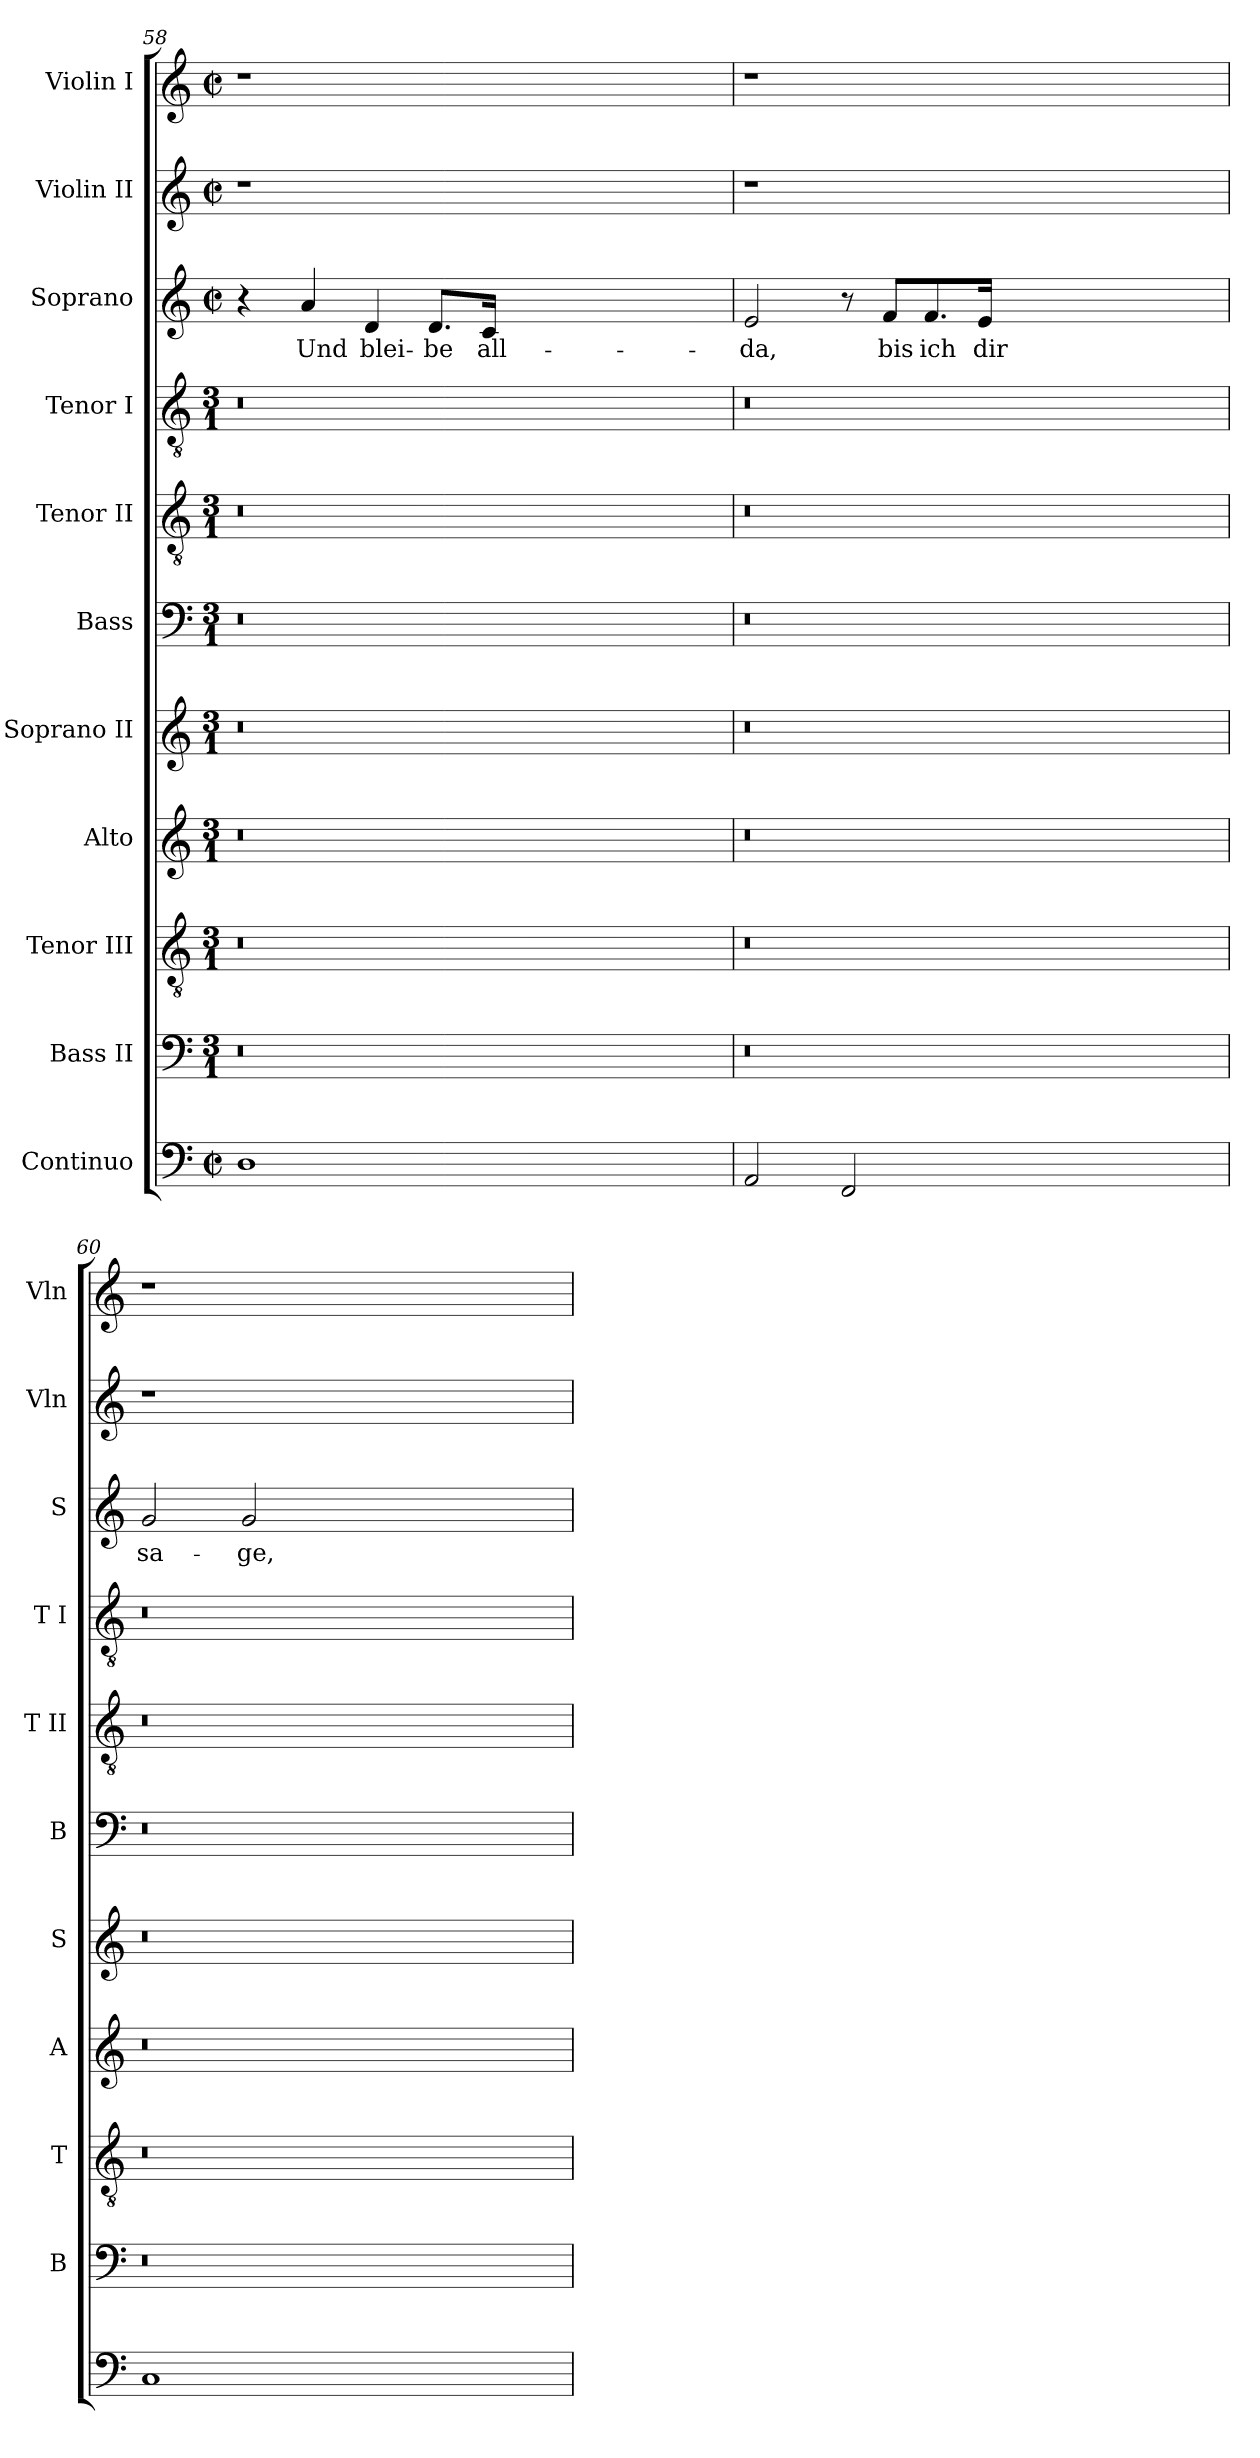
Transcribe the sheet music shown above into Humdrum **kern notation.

**kern	**kern	**kern	**kern	**kern	**kern	**kern	**kern	**kern	**text	**kern	**kern
*part11	*part10	*part9	*part8	*part7	*part6	*part5	*part4	*part3	*part3	*part2	*part1
*staff11	*staff10	*staff9	*staff8	*staff7	*staff6	*staff5	*staff4	*staff3	*staff3	*staff2	*staff1
*I"Continuo	*I"Bass II	*I"Tenor III	*I"Alto	*I"Soprano II	*I"Bass	*I"Tenor II	*I"Tenor I	*I"Soprano	*	*I"Violin II	*I"Violin I
*	*I'B	*I'T	*I'A	*I'S	*I'B	*I'T II	*I'T I	*I'S	*	*I'Vln	*I'Vln
*clefF4	*clefF4	*clefGv2	*clefG2	*clefG2	*clefF4	*clefGv2	*clefGv2	*clefG2	*	*clefG2	*clefG2
*k[]	*k[]	*k[]	*k[]	*k[]	*k[]	*k[]	*k[]	*k[]	*	*k[]	*k[]
*C:	*C:	*C:	*C:	*C:	*C:	*C:	*C:	*C:	*	*C:	*C:
*M2/2	*M3/1	*M3/1	*M3/1	*M3/1	*M3/1	*M3/1	*M3/1	*M2/2	*	*M2/2	*M2/2
*met(c|)	*	*	*	*	*	*	*	*met(c|)	*	*met(c|)	*met(c|)
=58	=58	=58	=58	=58	=58	=58	=58	=58	=58	=58	=58
1D	0.r	0.r	0.r	0.r	0.r	0.r	0.r	4r	.	1r	1r
!	!	!	!	!	!	!	!	!	!LO:LY:b	!	!
.	.	.	.	.	.	.	.	4a	Und	.	.
!	!	!	!	!	!	!	!	!	!LO:LY:b	!	!
.	.	.	.	.	.	.	.	4d	blei-	.	.
!	!	!	!	!	!	!	!	!	!LO:LY:b	!	!
.	.	.	.	.	.	.	.	8.d/L	-be	.	.
!	!	!	!	!	!	!	!	!	!LO:LY:b	!	!
.	.	.	.	.	.	.	.	16c/Jk	all-	.	.
0ryy	.	.	.	.	.	.	.	0ryy	.	0ryy	0ryy
=59	=59	=59	=59	=59	=59	=59	=59	=59	=59	=59	=59
!	!	!	!	!	!	!	!	!	!LO:LY:b	!	!
2AA	0.r	0.r	0.r	0.r	0.r	0.r	0.r	2e	-da,	1r	1r
2FF	.	.	.	.	.	.	.	8r	.	.	.
!	!	!	!	!	!	!	!	!	!LO:LY:b	!	!
.	.	.	.	.	.	.	.	8f/L	bis	.	.
!	!	!	!	!	!	!	!	!	!LO:LY:b	!	!
.	.	.	.	.	.	.	.	8.f/	ich	.	.
!	!	!	!	!	!	!	!	!	!LO:LY:b	!	!
.	.	.	.	.	.	.	.	16e/Jk	dir	.	.
0ryy	.	.	.	.	.	.	.	0ryy	.	0ryy	0ryy
=60	=60	=60	=60	=60	=60	=60	=60	=60	=60	=60	=60
!	!	!	!	!	!	!	!	!	!LO:LY:b	!	!
1C	0.r	0.r	0.r	0.r	0.r	0.r	0.r	2g	sa-	1r	1r
!	!	!	!	!	!	!	!	!	!LO:LY:b	!	!
.	.	.	.	.	.	.	.	2g	-ge,	.	.
0ryy	.	.	.	.	.	.	.	0ryy	.	0ryy	0ryy
=	=	=	=	=	=	=	=	=	=	=	=
*-	*-	*-	*-	*-	*-	*-	*-	*-	*-	*-	*-
